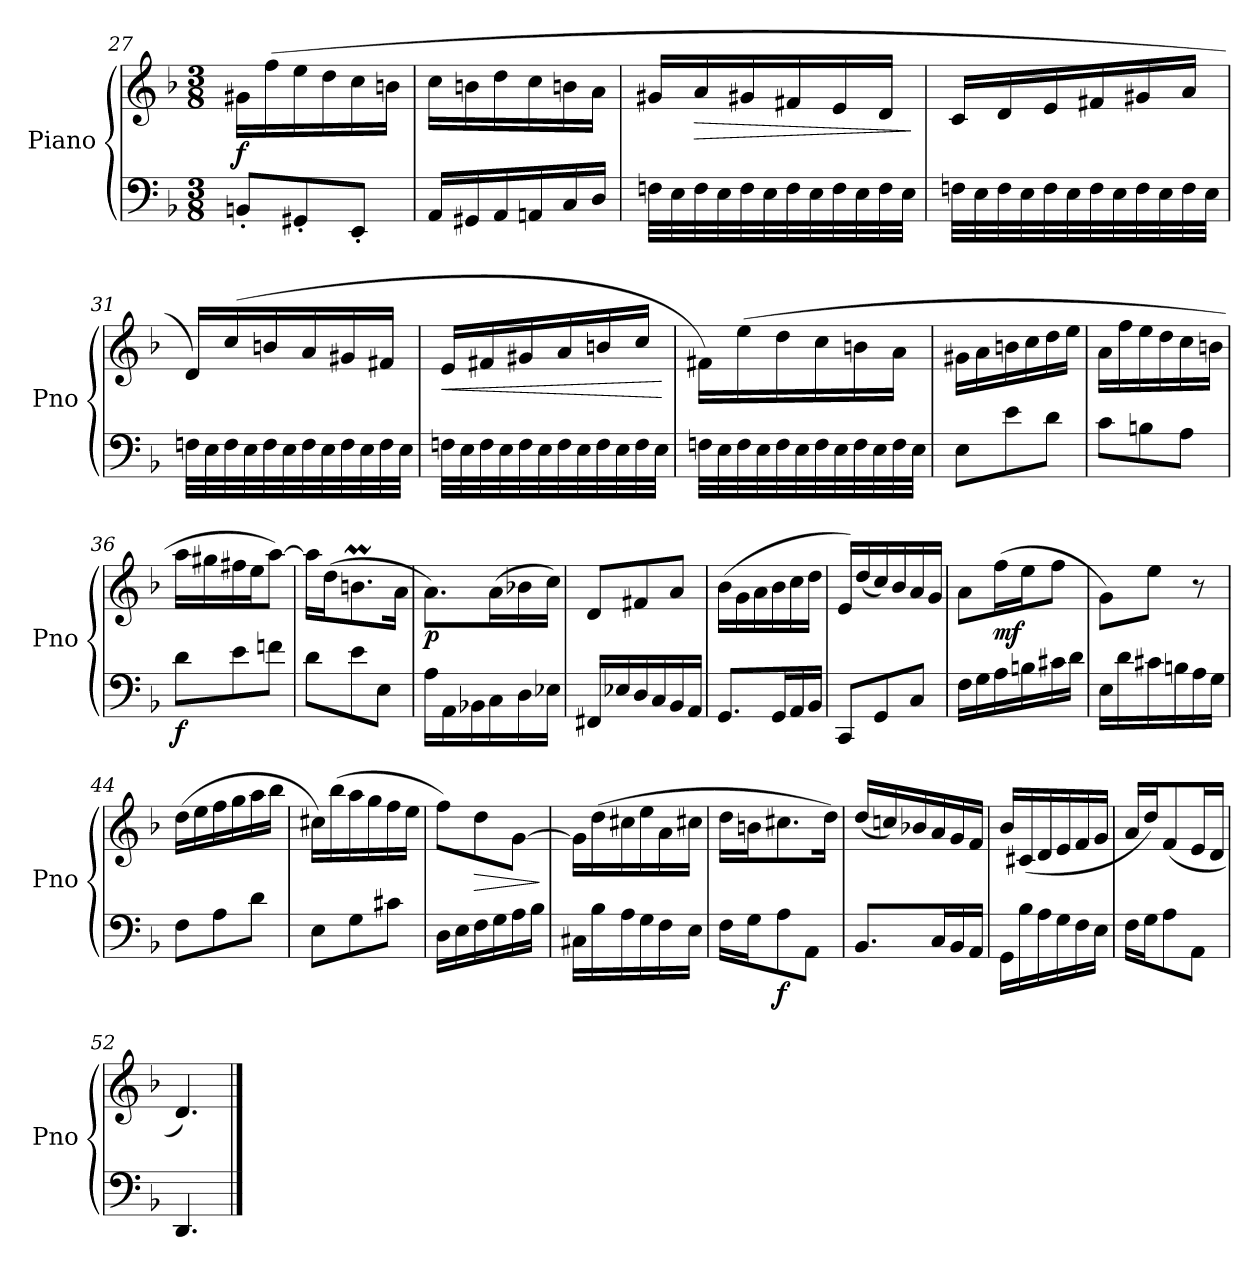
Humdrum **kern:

**kern	**kern	**dynam
*part1	*part1	*part1
*staff2	*staff1	*staff1/2
*I"Piano	*	*
*I'Pno	*	*
*clefF4	*clefG2	*
*k[b-]	*k[b-]	*
*M3/8	*M3/8	*
=27	=27	=27
!	!	!LO:DY:b
8BBn'/L	16g#X\LL	f
.	(>16ff\	.
8GG#X'/	16ee\	.
.	16dd\	.
8EE'/J	16cc\	.
.	16bn\JJ	.
=28	=28	=28
16AA/LL	16cc\LL	.
16GG#X/	16bn\	.
16AA/	16dd\	.
16AAn/	16cc\	.
16C/	16bn\	.
16D/JJ	16a\JJ	.
=29	=29	=29
32Fn\LLL	16g#X/LL	.
32E\	.	.
!	!	!LO:HP:b
32F\	16a/	>
32E\	.	.
32F\	16g#X/	.
32E\	.	.
32F\	16f#X/	.
32E\	.	.
32F\	16e/	.
32E\	.	.
32F\	16d/JJ	.
32E\JJJ	.	.
.	.	]
=30	=30	=30
32Fn\LLL	16c/LL	.
32E\	.	.
32F\	16d/	.
32E\	.	.
32F\	16e/	.
32E\	.	.
32F\	16f#X/	.
32E\	.	.
32F\	16g#X/	.
32E\	.	.
32F\	16a/JJ	.
32E\JJJ	.	.
=31	=31	=31
32Fn\LLL	16d/LL)	.
32E\	.	.
32F\	(>16cc/	.
32E\	.	.
32F\	16bn/	.
32E\	.	.
32F\	16a/	.
32E\	.	.
32F\	16g#X/	.
32E\	.	.
32F\	16f#X/JJ	.
32E\JJJ	.	.
!!LO:PB:g=z
=32	=32	=32
!	!	!LO:HP:b
32Fn\LLL	16e/LL	<
32E\	.	.
32F\	16f#X/	.
32E\	.	.
32F\	16g#X/	.
32E\	.	.
32F\	16a/	.
32E\	.	.
32F\	16bn/	.
32E\	.	.
32F\	16cc/JJ	.
32E\JJJ	.	.
.	.	[
=33	=33	=33
32Fn\LLL	16f#X\LL)	.
32E\	.	.
32F\	(>16ee\	.
32E\	.	.
32F\	16dd\	.
32E\	.	.
32F\	16cc\	.
32E\	.	.
32F\	16bn\	.
32E\	.	.
32F\	16a\JJ	.
32E\JJJ	.	.
=34	=34	=34
8E\L	16g#X\LL	.
.	16a\	.
8e\	16bn\	.
.	16cc\	.
8d\J	16dd\	.
.	16ee\JJ	.
=35	=35	=35
8c\L	16a\LL	.
.	16ff\	.
8Bn\	16ee\	.
.	16dd\	.
8A\J	16cc\	.
.	16bn\JJ	.
=36	=36	=36
!	!	!LO:DY:b=2
8d\L	16aa\LL	f
.	16gg#X\	.
8e\	16ff#X\	.
.	16ee\J	.
8fn\J	[8aa\J)	.
=37	=37	=37
8d\L	16aa\LL]	.
.	(>16dd\J	.
8e\	8.bnm\	.
8E\J	.	.
.	16a\Jk	.
=38	=38	=38
!	!	!LO:DY:b
16A\LL	8.a\L)	p
16AA\	.	.
16BB-X\	.	.
16C\	(>16a\L	.
16D\	16b-X\	.
16E-X\JJ	16cc\JJ)	.
=39	=39	=39
16FF#X/LL	8d/L	.
16E-X/	.	.
16D/	8f#X/	.
16C/	.	.
16BB-/	8a/J	.
16AA/JJ	.	.
!!LO:PB:g=z
=40	=40	=40
8.GG/L	(>16b-\LL	.
.	16g\	.
.	16a\	.
16GG/L	16b-\	.
16AA/	16cc\	.
16BB-/JJ	16dd\JJ	.
=41	=41	=41
8CC/L	16e/LL)	.
.	(>16dd/	.
8GG/	16cc/)	.
.	16b-/	.
8C/J	16a/	.
.	16g/JJ	.
=42	=42	=42
16F\LL	8a\L	.
16G\	.	.
!	!	!LO:DY:b
16A\	(>16ff\L	mf
16Bn\	16ee\J	.
16c#X\	8ff\J	.
16d\JJ	.	.
=43	=43	=43
16E\LL	8g\L)	.
16d\	.	.
16c#X\	8ee\J	.
16Bn\	.	.
16A\	8r	.
16G\JJ	.	.
=44	=44	=44
8F\L	(>16dd\LL	.
.	16ee\	.
8A\	16ff\	.
.	16gg\	.
8d\J	16aa\	.
.	16bb-\JJ	.
=45	=45	=45
8E\L	16cc#X\LL)	.
.	(>16bb-\	.
8G\	16aa\	.
.	16gg\	.
8c#X\J	16ff\	.
.	16ee\JJ	.
=46	=46	=46
16D\LL	8ff\L)	.
16E\	.	.
!	!	!LO:HP:b
16F\	8dd\	>
16G\	.	.
16A\	[8g\J	.
16B-\JJ	.	.
.	.	]
=47	=47	=47
16C#X\LL	16g\LL]	.
16B-\	(>16dd\	.
16A\	16cc#X\	.
16G\	16ee\	.
16F\	16a\	.
16E\JJ	16cc#X\JJ	.
=48	=48	=48
16F\LL	16dd\LL	.
16G\J	16bn\J	.
!	!	!LO:DY:b=2
8A\	8.cc#X\	f
8AA\J	.	.
.	16dd\Jk)	.
!!LO:LB:g=z
=49	=49	=49
8.BB-/L	(<16dd/LL	.
.	16ccn/)	.
.	16b-X/	.
16C/L	16a/	.
16BB-/	16g/	.
16AA/JJ	16f/JJ	.
=50	=50	=50
16GG\LL	16b-/LL	.
16B-\	(<16c#X/	.
16A\	16d/	.
16G\	16e/	.
16F\	16f/	.
16E\JJ	16g/JJ	.
=51	=51	=51
16F\LL	16a/LL	.
16G\J	16dd/J)	.
8A\	(<8f/	.
8AA\J	16e/L	.
.	16d/JJ	.
=52	=52	=52
4.DD/	4.d/)	.
==	==	==
*-	*-	*-
